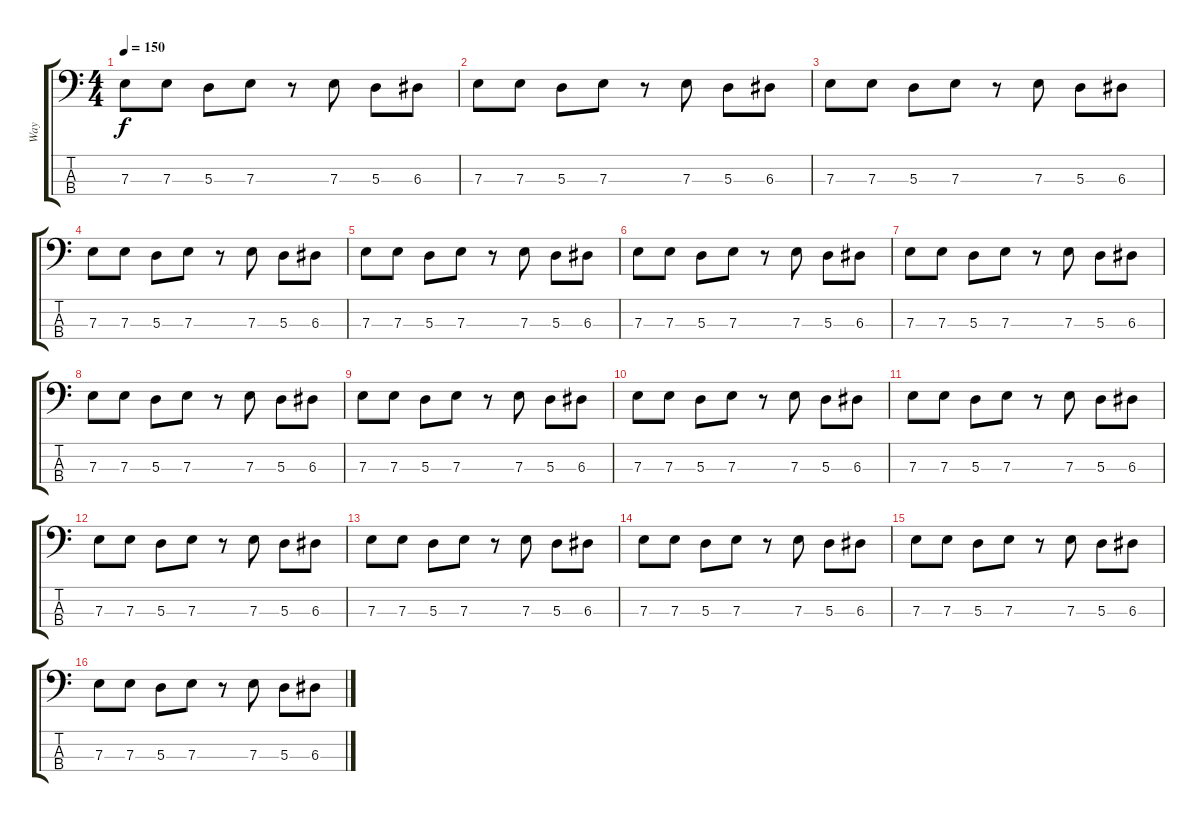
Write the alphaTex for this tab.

\track ("Way" "Way") {instrument electricbasspick}
\staff {score tabs}
\tuning (G2 D2 A1 E1) {hide}
\ts (4 4)
\tempo 150
\clef f4
\ks c
7.3.8{dy f} 7.3.8 5.3.8 7.3.8 r.8 7.3.8 5.3.8 6.3.8 |
7.3.8 7.3.8 5.3.8 7.3.8 r.8 7.3.8 5.3.8 6.3.8 |
7.3.8 7.3.8 5.3.8 7.3.8 r.8 7.3.8 5.3.8 6.3.8 |
7.3.8 7.3.8 5.3.8 7.3.8 r.8 7.3.8 5.3.8 6.3.8 |
7.3.8 7.3.8 5.3.8 7.3.8 r.8 7.3.8 5.3.8 6.3.8 |
7.3.8 7.3.8 5.3.8 7.3.8 r.8 7.3.8 5.3.8 6.3.8 |
7.3.8 7.3.8 5.3.8 7.3.8 r.8 7.3.8 5.3.8 6.3.8 |
7.3.8 7.3.8 5.3.8 7.3.8 r.8 7.3.8 5.3.8 6.3.8 |
7.3.8 7.3.8 5.3.8 7.3.8 r.8 7.3.8 5.3.8 6.3.8 |
7.3.8 7.3.8 5.3.8 7.3.8 r.8 7.3.8 5.3.8 6.3.8 |
7.3.8 7.3.8 5.3.8 7.3.8 r.8 7.3.8 5.3.8 6.3.8 |
7.3.8 7.3.8 5.3.8 7.3.8 r.8 7.3.8 5.3.8 6.3.8 |
7.3.8 7.3.8 5.3.8 7.3.8 r.8 7.3.8 5.3.8 6.3.8 |
7.3.8 7.3.8 5.3.8 7.3.8 r.8 7.3.8 5.3.8 6.3.8 |
7.3.8 7.3.8 5.3.8 7.3.8 r.8 7.3.8 5.3.8 6.3.8 |
7.3.8 7.3.8 5.3.8 7.3.8 r.8 7.3.8 5.3.8 6.3.8
